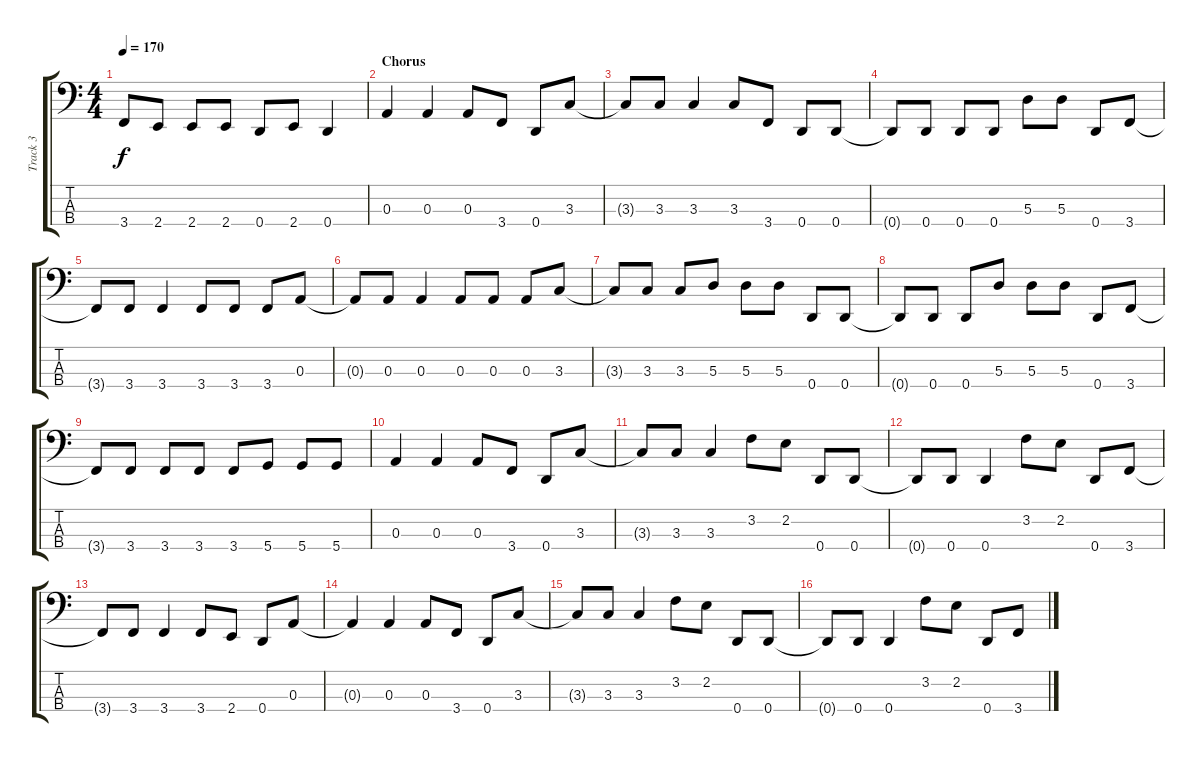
\track ("Track 3" "Track 3") {instrument electricbasspick}
\staff {score tabs}
\tuning (G2 D2 A1 D1) {hide}
\ts (4 4)
\tempo 170
\clef f4
\ks c
3.4.8{dy f} 2.4.8 2.4.8 2.4.8 0.4.8 2.4.8 0.4.4 |
\section ("" "Chorus")
0.3.4 0.3.4 0.3.8 3.4.8 0.4.8 3.3.8 |
3.3{t}.8 3.3.8 3.3.4 3.3.8 3.4.8 0.4.8 0.4.8 |
0.4{t}.8 0.4.8 0.4.8 0.4.8 5.3.8 5.3.8 0.4.8 3.4.8 |
3.4{t}.8 3.4.8 3.4.4 3.4.8 3.4.8 3.4.8 0.3.8 |
0.3{t}.8 0.3.8 0.3.4 0.3.8 0.3.8 0.3.8 3.3.8 |
3.3{t}.8 3.3.8 3.3.8 5.3.8 5.3.8 5.3.8 0.4.8 0.4.8 |
0.4{t}.8 0.4.8 0.4.8 5.3.8 5.3.8 5.3.8 0.4.8 3.4.8 |
3.4{t}.8 3.4.8 3.4.8 3.4.8 3.4.8 5.4.8 5.4.8 5.4.8 |
0.3.4 0.3.4 0.3.8 3.4.8 0.4.8 3.3.8 |
3.3{t}.8 3.3.8 3.3.4 3.2.8 2.2.8 0.4.8 0.4.8 |
0.4{t}.8 0.4.8 0.4.4 3.2.8 2.2.8 0.4.8 3.4.8 |
3.4{t}.8 3.4.8 3.4.4 3.4.8 2.4.8 0.4.8 0.3.8 |
0.3{t}.4 0.3.4 0.3.8 3.4.8 0.4.8 3.3.8 |
3.3{t}.8 3.3.8 3.3.4 3.2.8 2.2.8 0.4.8 0.4.8 |
0.4{t}.8 0.4.8 0.4.4 3.2.8 2.2.8 0.4.8 3.4.8
